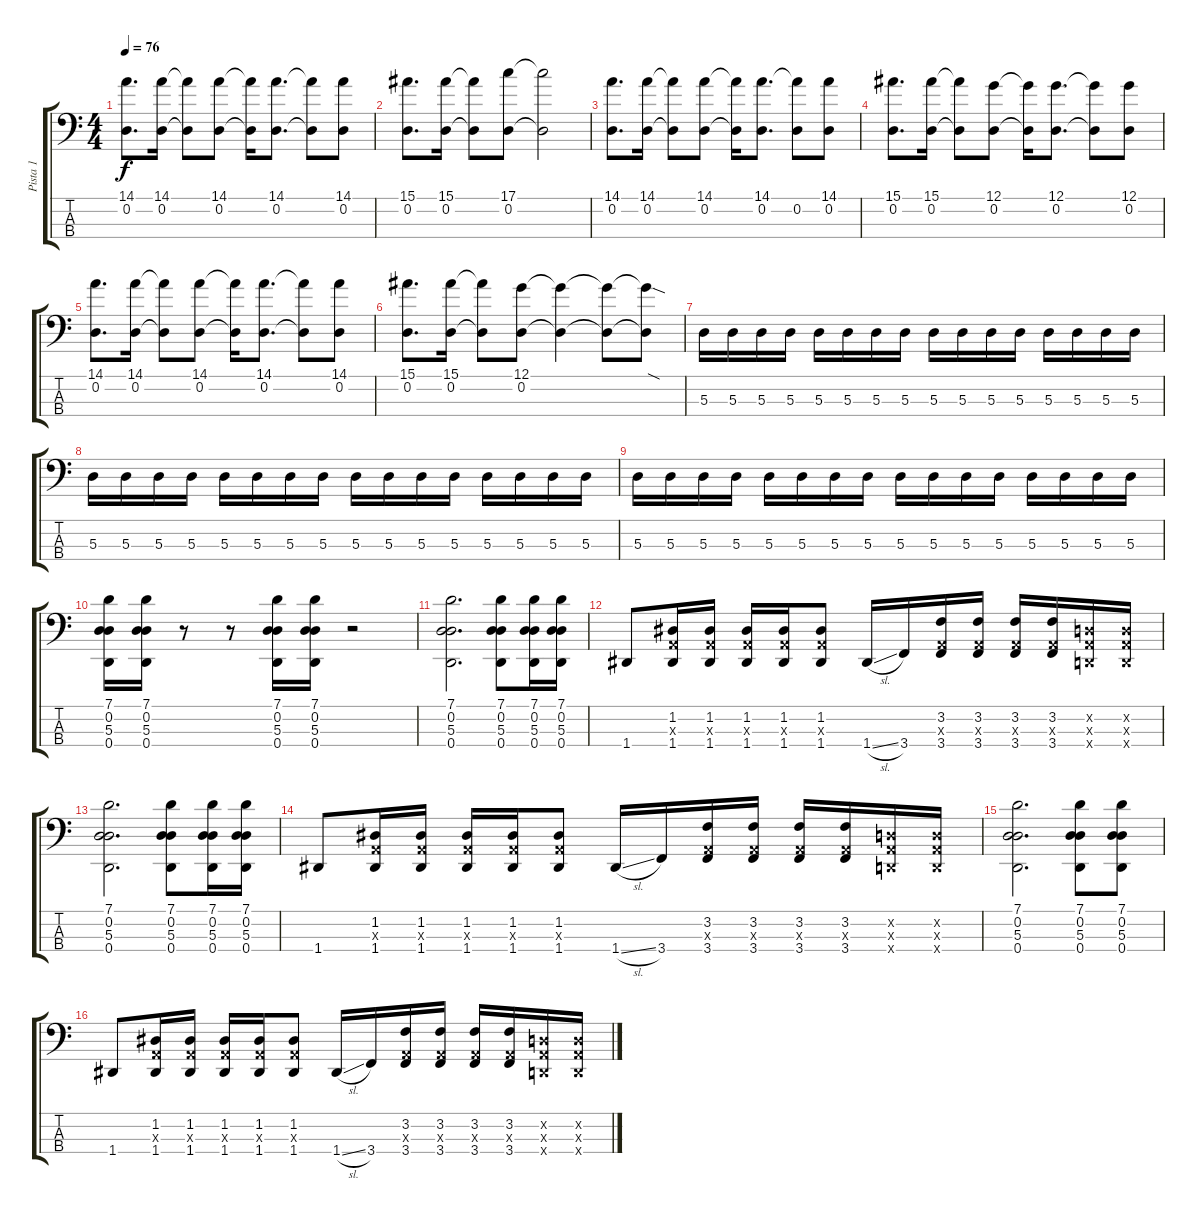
\track ("Pista 1" "Pista 1") {instrument electricbasspick}
\staff {score tabs}
\tuning (G2 D2 A1 D1) {hide}
\ts (4 4)
\tempo 76
\clef f4
\ks c
(14.1 0.2).8{d dy f} (14.1 0.2).16 (14.1{t} 0.2{t}).8 (14.1 0.2).8 (14.1{t} 0.2{t}).16 (14.1 0.2).8{d} (14.1{t} 0.2{t}).8 (14.1 0.2).8 |
(15.1 0.2).8{d} (15.1 0.2).16 (15.1{t} 0.2{t}).8 (17.1 0.2).8 (17.1{t} 0.2{t}).2 |
(14.1 0.2).8{d} (14.1 0.2).16 (14.1{t} 0.2{t}).8 (14.1 0.2).8 (14.1{t} 0.2{t}).16 (14.1 0.2).8{d} (14.1{t} 0.2).8 (14.1 0.2).8 |
(15.1 0.2).8{d} (15.1 0.2).16 (15.1{t} 0.2{t}).8 (12.1 0.2).8 (12.1{t} 0.2{t}).16 (12.1 0.2).8{d} (12.1{t} 0.2{t}).8 (12.1 0.2).8 |
(14.1 0.2).8{d} (14.1 0.2).16 (14.1{t} 0.2{t}).8 (14.1 0.2).8 (14.1{t} 0.2{t}).16 (14.1 0.2).8{d} (14.1{t} 0.2{t}).8 (14.1 0.2).8 |
(15.1 0.2).8{d} (15.1 0.2).16 (15.1{t} 0.2{t}).8 (12.1 0.2).8 (12.1{t} 0.2{t}).4 (12.1{t} 0.2{t}).8 (12.1{sod t} 0.2{t}).8 |
5.3.16 5.3.16 5.3.16 5.3.16 5.3.16 5.3.16 5.3.16 5.3.16 5.3.16 5.3.16 5.3.16 5.3.16 5.3.16 5.3.16 5.3.16 5.3.16 |
5.3.16 5.3.16 5.3.16 5.3.16 5.3.16 5.3.16 5.3.16 5.3.16 5.3.16 5.3.16 5.3.16 5.3.16 5.3.16 5.3.16 5.3.16 5.3.16 |
5.3.16 5.3.16 5.3.16 5.3.16 5.3.16 5.3.16 5.3.16 5.3.16 5.3.16 5.3.16 5.3.16 5.3.16 5.3.16 5.3.16 5.3.16 5.3.16 |
(7.1 0.2 5.3 0.4).16 (7.1 0.2 5.3 0.4).16 r.8 r.8 (7.1 0.2 5.3 0.4).16 (7.1 0.2 5.3 0.4).16 r.2 |
(7.1 0.2 5.3 0.4).2{d} (7.1 0.2 5.3 0.4).8 (7.1 0.2 5.3 0.4).16 (7.1 0.2 5.3 0.4).16 |
1.4.8 (1.2 0.3{x} 1.4).16 (1.2 0.3{x} 1.4).16 (1.2 0.3{x} 1.4).16 (1.2 0.3{x} 1.4).16 (1.2 0.3{x} 1.4).8 1.4{sl}.16 3.4.16 (3.2 0.3{x} 3.4).16 (3.2 0.3{x} 3.4).16 (3.2 0.3{x} 3.4).16 (3.2 0.3{x} 3.4).16 (0.2{x} 0.3{x} 0.4{x}).16 (0.2{x} 0.3{x} 0.4{x}).16 |
(7.1 0.2 5.3 0.4).2{d} (7.1 0.2 5.3 0.4).8 (7.1 0.2 5.3 0.4).16 (7.1 0.2 5.3 0.4).16 |
1.4.8 (1.2 0.3{x} 1.4).16 (1.2 0.3{x} 1.4).16 (1.2 0.3{x} 1.4).16 (1.2 0.3{x} 1.4).16 (1.2 0.3{x} 1.4).8 1.4{sl}.16 3.4.16 (3.2 0.3{x} 3.4).16 (3.2 0.3{x} 3.4).16 (3.2 0.3{x} 3.4).16 (3.2 0.3{x} 3.4).16 (0.2{x} 0.3{x} 0.4{x}).16 (0.2{x} 0.3{x} 0.4{x}).16 |
(7.1 0.2 5.3 0.4).2{d} (7.1 0.2 5.3 0.4).8 (7.1 0.2 5.3 0.4).8 |
1.4.8 (1.2 0.3{x} 1.4).16 (1.2 0.3{x} 1.4).16 (1.2 0.3{x} 1.4).16 (1.2 0.3{x} 1.4).16 (1.2 0.3{x} 1.4).8 1.4{sl}.16 3.4.16 (3.2 0.3{x} 3.4).16 (3.2 0.3{x} 3.4).16 (3.2 0.3{x} 3.4).16 (3.2 0.3{x} 3.4).16 (0.2{x} 0.3{x} 0.4{x}).16 (0.2{x} 0.3{x} 0.4{x}).16
